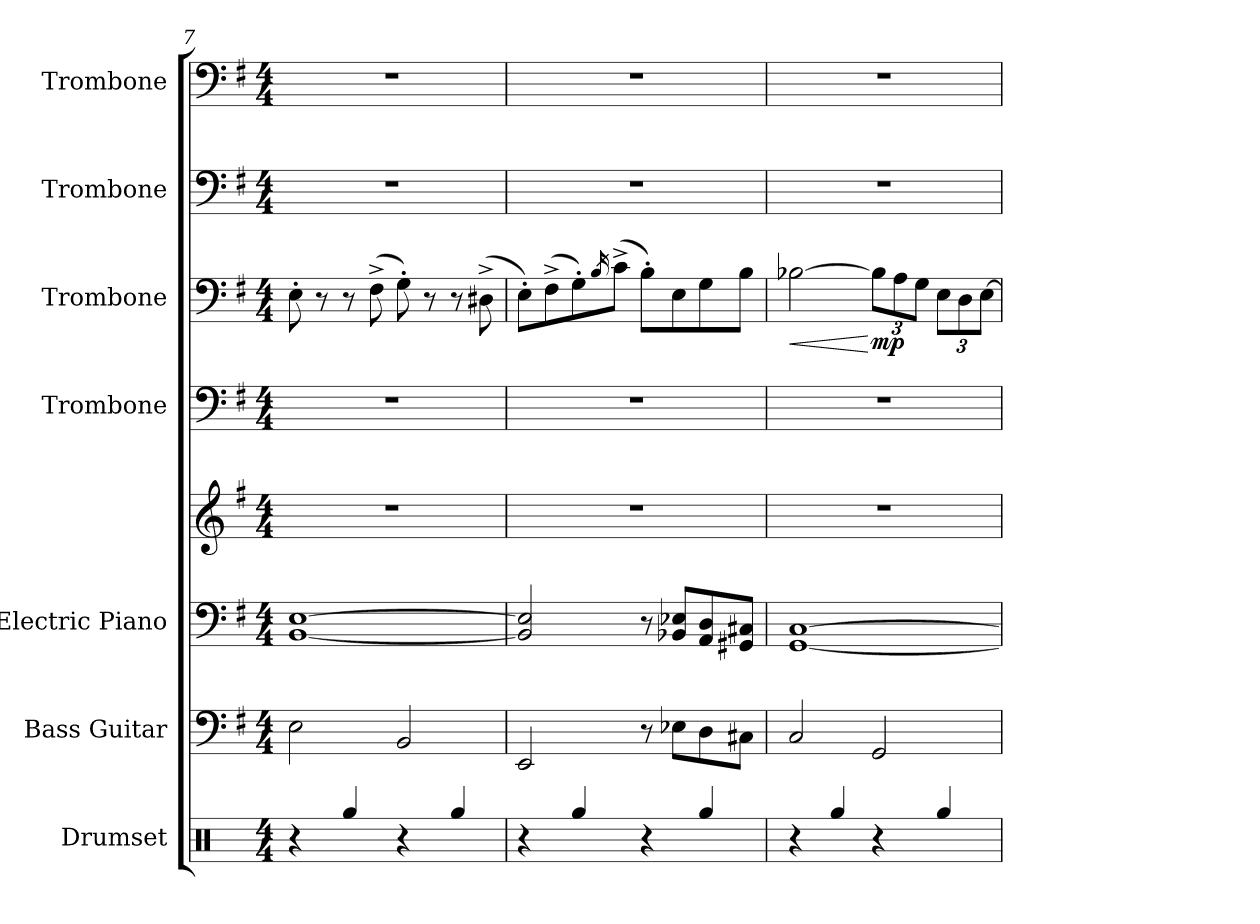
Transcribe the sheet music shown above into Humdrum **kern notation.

**kern	**kern	**kern	**kern	**kern	**kern	**dynam	**kern	**kern
*part7	*part6	*part5	*part5	*part4	*part3	*part3	*part2	*part1
*staff8	*staff7	*staff6	*staff5	*staff4	*staff3	*staff3	*staff2	*staff1
*I"Drumset	*I"Bass Guitar	*I"Electric Piano	*	*I"Trombone	*I"Trombone	*	*I"Trombone	*I"Trombone
*I'Drs.	*I'B. Guit.	*I'El. Pno.	*	*I'Tbn.	*I'Tbn.	*	*I'Tbn.	*I'Tbn.
*clefX	*clefF4	*clefF4	*clefG2	*clefF4	*clefF4	*	*clefF4	*clefF4
*	*ITrd7c12	*	*	*	*	*	*	*
*k[]	*k[f#]	*k[f#]	*k[f#]	*k[f#]	*k[f#]	*	*k[f#]	*k[f#]
*M4/4	*M4/4	*M4/4	*M4/4	*M4/4	*M4/4	*	*M4/4	*M4/4
=7	=7	=7	=7	=7	=7	=7	=7	=7
4r	2EE\	[1BB [1E	1r	1r	8E'\	.	1r	1r
.	.	.	.	.	8r	.	.	.
4Rgg/	.	.	.	.	8r	.	.	.
.	.	.	.	.	(8F#^\	.	.	.
4r	2BBB/	.	.	.	8G'\)	.	.	.
.	.	.	.	.	8r	.	.	.
4Rgg/	.	.	.	.	8r	.	.	.
.	.	.	.	.	(8D#X^\	.	.	.
=8	=8	=8	=8	=8	=8	=8	=8	=8
4r	2EEE/	2BB/] 2E/]	1r	1r	8E'\L)	.	1r	1r
.	.	.	.	.	(8F#^\	.	.	.
4Rgg/	.	.	.	.	8G'\)	.	.	.
.	.	.	.	.	16qB/	.	.	.
.	.	.	.	.	(>8c^\J	.	.	.
4r	8r	8r	.	.	8B'\L)	.	.	.
.	8EE-X\L	8BB-X/ 8E-X/L	.	.	8E\	.	.	.
4Rgg/	8DD\	8AA/ 8D/	.	.	8G\	.	.	.
.	8CC#X\J	8GG#X/ 8C#X/J	.	.	8B\J	.	.	.
=9	=9	=9	=9	=9	=9	=9	=9	=9
!	!	!	!	!	!	!LO:HP:b	!	!
4r	2CC/	[1GG [1C	1r	1r	[2B-X\	<	1r	1r
4Rgg/	.	.	.	.	.	.	.	.
*	*	*	*	*	*Xbrackettup	*	*	*
!	!	!	!	!	!	!LO:DY:n=1:b	!	!
4r	2GGG/	.	.	.	12B-\L]	[ mp	.	.
.	.	.	.	.	12A\	.	.	.
.	.	.	.	.	12G\J	.	.	.
4Rgg/	.	.	.	.	12E\L	.	.	.
.	.	.	.	.	12D\	.	.	.
.	.	.	.	.	[12E\J	.	.	.
=	=	=	=	=	=	=	=	=
*-	*-	*-	*-	*-	*-	*-	*-	*-
